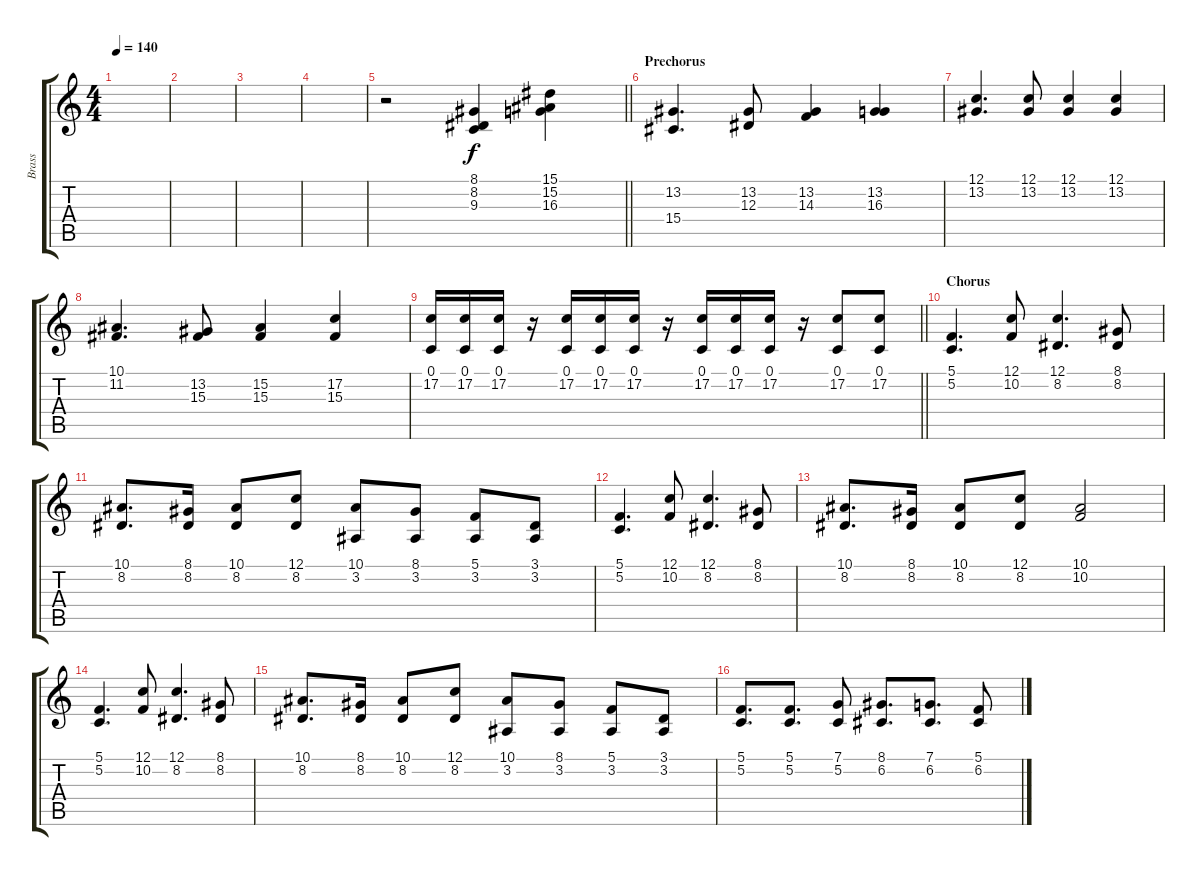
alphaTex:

\track ("Brass" "Brass") {instrument brasssection}
\staff {score tabs}
\tuning (C4 G3 Eb3 Bb2 F2 C2) {hide}
\ts (4 4)
\tempo 140
\clef g2
\ks c
|
|
|
|
\barLineRight lightlight
r.2 (8.1 8.2 9.3).4 (15.1 15.2 16.3).4 |
\section ("" "Prechorus")
(13.2 15.4).4{d} (13.2 12.3).8 (13.2 14.3).4 (13.2 16.3).4 |
(12.1 13.2).4{d} (12.1 13.2).8 (12.1 13.2).4 (12.1 13.2).4 |
(10.1 11.2).4{d} (13.2 15.3).8 (15.2 15.3).4 (17.2 15.3).4 |
\barLineRight lightlight
(0.1 17.2).16 (0.1 17.2).16 (0.1 17.2).16 r.16 (0.1 17.2).16 (0.1 17.2).16 (0.1 17.2).16 r.16 (0.1 17.2).16 (0.1 17.2).16 (0.1 17.2).16 r.16 (0.1 17.2).8 (0.1 17.2).8 |
\section ("" "Chorus")
(5.1 5.2).4{d} (12.1 10.2).8 (12.1 8.2).4{d} (8.1 8.2).8 |
(10.1 8.2).8{d} (8.1 8.2).16 (10.1 8.2).8 (12.1 8.2).8 (10.1 3.2).8 (8.1 3.2).8 (5.1 3.2).8 (3.1 3.2).8 |
(5.1 5.2).4{d} (12.1 10.2).8 (12.1 8.2).4{d} (8.1 8.2).8 |
(10.1 8.2).8{d} (8.1 8.2).16 (10.1 8.2).8 (12.1 8.2).8 (10.1 10.2).2 |
(5.1 5.2).4{d} (12.1 10.2).8 (12.1 8.2).4{d} (8.1 8.2).8 |
(10.1 8.2).8{d} (8.1 8.2).16 (10.1 8.2).8 (12.1 8.2).8 (10.1 3.2).8 (8.1 3.2).8 (5.1 3.2).8 (3.1 3.2).8 |
(5.1 5.2).8{d} (5.1 5.2).8{d} (7.1 5.2).8 (8.1 6.2).8{d} (7.1 6.2).8{d} (5.1 6.2).8
